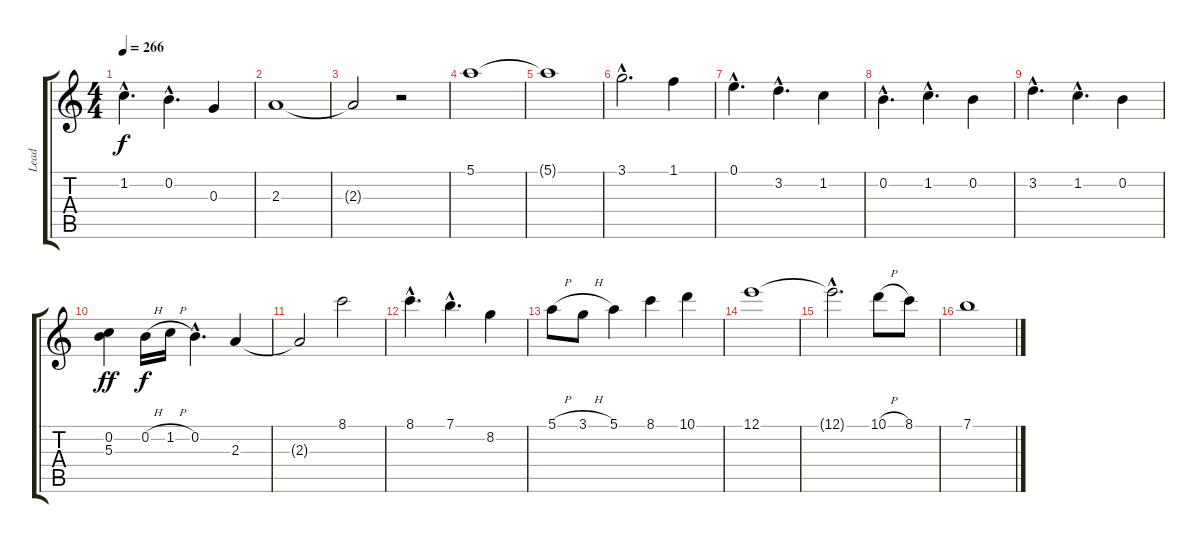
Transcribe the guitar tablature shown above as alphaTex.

\track ("Lead" "Lead") {instrument overdrivenguitar}
\staff {score tabs}
\tuning (E4 B3 G3 D3 A2 E2) {hide}
\ts (4 4)
\tempo 266
\clef g2
\ks c
1.2{hac}.4{d dy f} 0.2{hac}.4{d} 0.3.4 |
2.3.1 |
2.3{t}.2 r.2 |
5.1.1 |
5.1{t}.1 |
3.1{hac}.2{d} 1.1.4 |
0.1{hac}.4{d} 3.2{hac}.4{d} 1.2.4 |
0.2{hac}.4{d} 1.2{hac}.4{d} 0.2.4 |
3.2{hac}.4{d} 1.2{hac}.4{d} 0.2.4 |
(0.2 5.3).4{dy ff} 0.2{h}.16{dy f} 1.2{h}.16 0.2{hac}.4{d} 2.3.4 |
2.3{t}.2 8.1.2 |
8.1{hac}.4{d} 7.1{hac}.4{d} 8.2.4 |
5.1{h}.8 3.1{h}.8 5.1.4 8.1.4 10.1.4 |
12.1.1 |
12.1{hac t}.2{d} 10.1{h}.8 8.1.8 |
7.1.1
